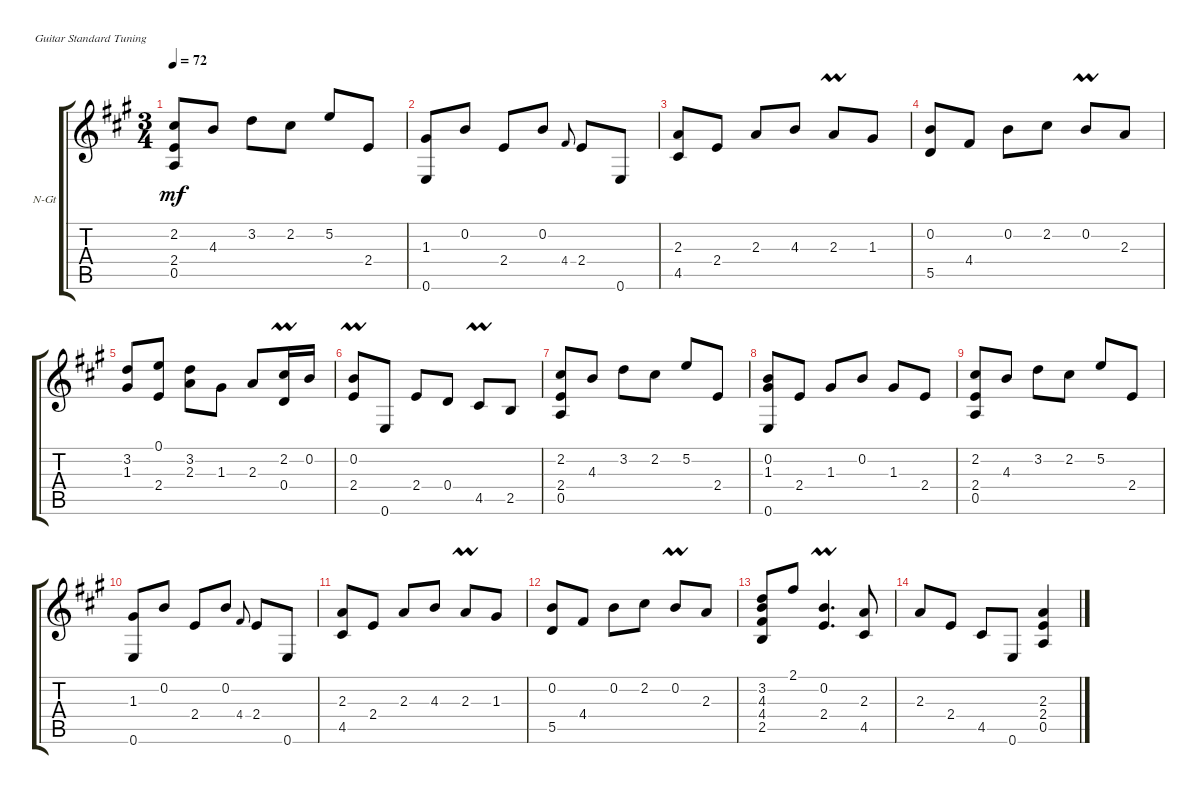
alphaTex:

\defaultSystemsLayout 4
\bracketExtendMode groupsimilarinstruments
\firstSystemTrackNameOrientation horizontal
\otherSystemsTrackNameOrientation horizontal
\track ("Nylon Guitar" "N-Gt") {instrument acousticguitarnylon}
\staff {score tabs}
\tuning (E4 B3 G3 D3 A2 E2)
\ts (3 4)
\tempo 72
\clef g2
\ks a
(2.2 0.5 2.4).8{dy mf} 4.3.8 3.2.8 2.2.8 5.2.8 2.4.8 |
(1.3 0.6).8 0.2.8 2.4.8 0.2.8 4.4.8{gr onbeat} 2.4.8 0.6.8 |
(2.3 4.5).8 2.4.8 2.3.8 4.3.8 2.3{umordent}.8 1.3.8 |
(0.2 5.5).8 4.4.8 0.2.8 2.2.8 0.2{umordent}.8 2.3.8 |
(3.2 1.3).8 (0.1 2.4).8 (3.2 2.3).8 1.3.8 2.3.8 (0.4 2.2{umordent}).16 0.2.16 |
(0.2{umordent} 2.4).8 0.6.8 2.4.8 0.4.8 4.5{umordent}.8 2.5.8 |
(2.2 0.5 2.4).8 4.3.8 3.2.8 2.2.8 5.2.8 2.4.8 |
(1.3 0.2 0.6).8 2.4.8 1.3.8 0.2.8 1.3.8 2.4.8 |
(2.2 0.5 2.4).8 4.3.8 3.2.8 2.2.8 5.2.8 2.4.8 |
(1.3 0.6).8 0.2.8 2.4.8 0.2.8 4.4.8{gr onbeat} 2.4.8 0.6.8 |
(2.3 4.5).8 2.4.8 2.3.8 4.3.8 2.3{umordent}.8 1.3.8 |
(0.2 5.5).8 4.4.8 0.2.8 2.2.8 0.2{umordent}.8 2.3.8 |
(2.5 4.4 4.3 3.2).8 2.1.8 (2.4 0.2{umordent}).4{d} (2.3 4.5).8 |
2.3.8 2.4.8 4.5.8 0.6.8 (0.5 2.4 2.3).4
